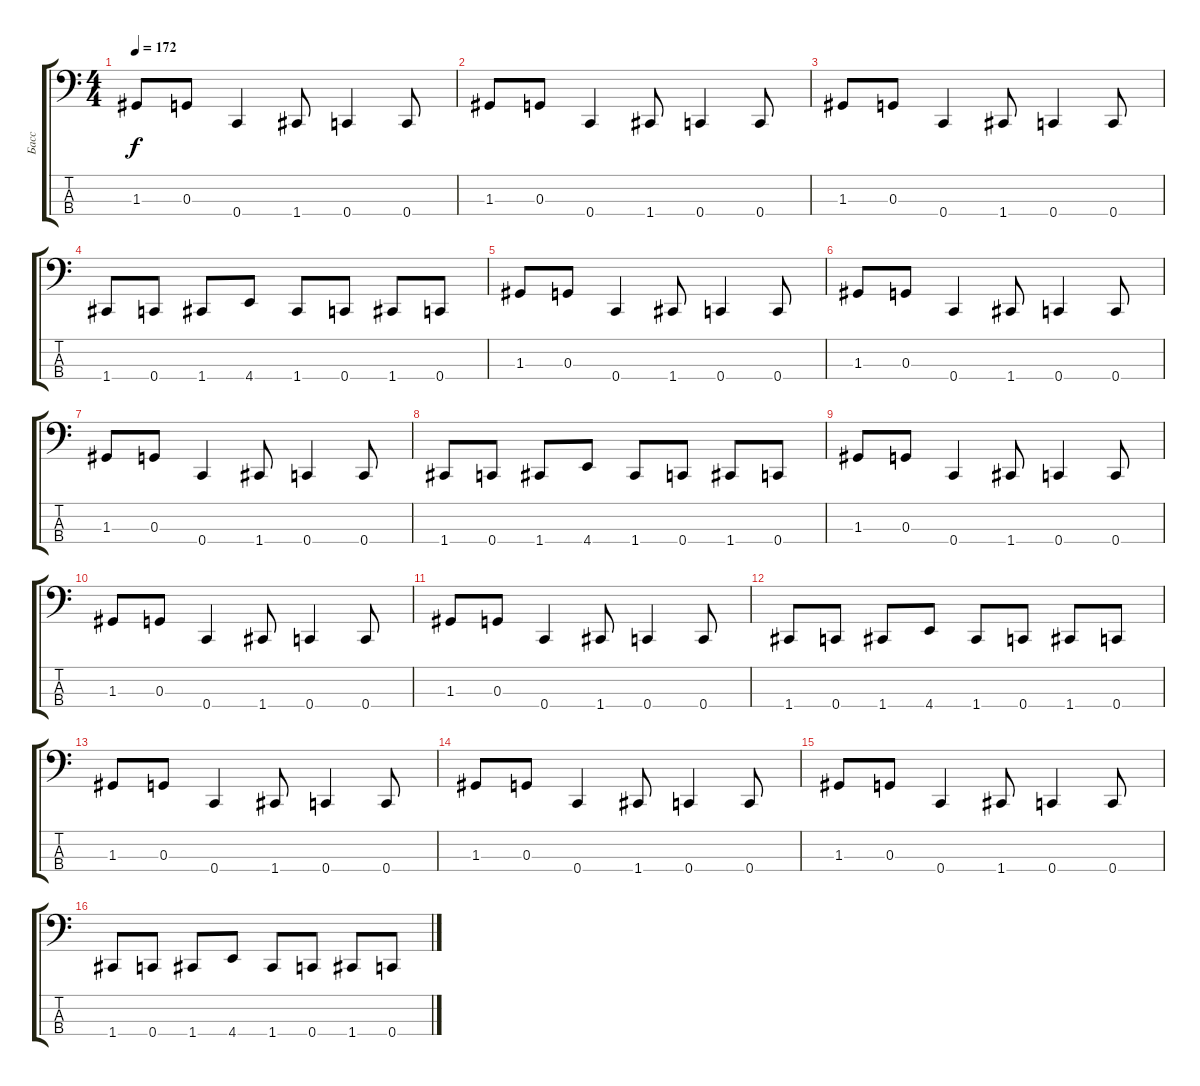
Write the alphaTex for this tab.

\track ("Басс" "Басс") {instrument electricbassfinger}
\staff {score tabs}
\tuning (F2 C2 G1 C1) {hide}
\ts (4 4)
\tempo 172
\clef f4
\ks c
1.3.8{dy f instrument electricbassfinger} 0.3.8 0.4.4 1.4.8 0.4.4 0.4.8 |
1.3.8 0.3.8 0.4.4 1.4.8 0.4.4 0.4.8 |
1.3.8 0.3.8 0.4.4 1.4.8 0.4.4 0.4.8 |
1.4.8 0.4.8 1.4.8 4.4.8 1.4.8 0.4.8 1.4.8 0.4.8 |
1.3.8 0.3.8 0.4.4 1.4.8 0.4.4 0.4.8 |
1.3.8 0.3.8 0.4.4 1.4.8 0.4.4 0.4.8 |
1.3.8 0.3.8 0.4.4 1.4.8 0.4.4 0.4.8 |
1.4.8 0.4.8 1.4.8 4.4.8 1.4.8 0.4.8 1.4.8 0.4.8 |
1.3.8 0.3.8 0.4.4 1.4.8 0.4.4 0.4.8 |
1.3.8 0.3.8 0.4.4 1.4.8 0.4.4 0.4.8 |
1.3.8 0.3.8 0.4.4 1.4.8 0.4.4 0.4.8 |
1.4.8 0.4.8 1.4.8 4.4.8 1.4.8 0.4.8 1.4.8 0.4.8 |
1.3.8 0.3.8 0.4.4 1.4.8 0.4.4 0.4.8 |
1.3.8 0.3.8 0.4.4 1.4.8 0.4.4 0.4.8 |
1.3.8 0.3.8 0.4.4 1.4.8 0.4.4 0.4.8 |
1.4.8 0.4.8 1.4.8 4.4.8 1.4.8 0.4.8 1.4.8 0.4.8
